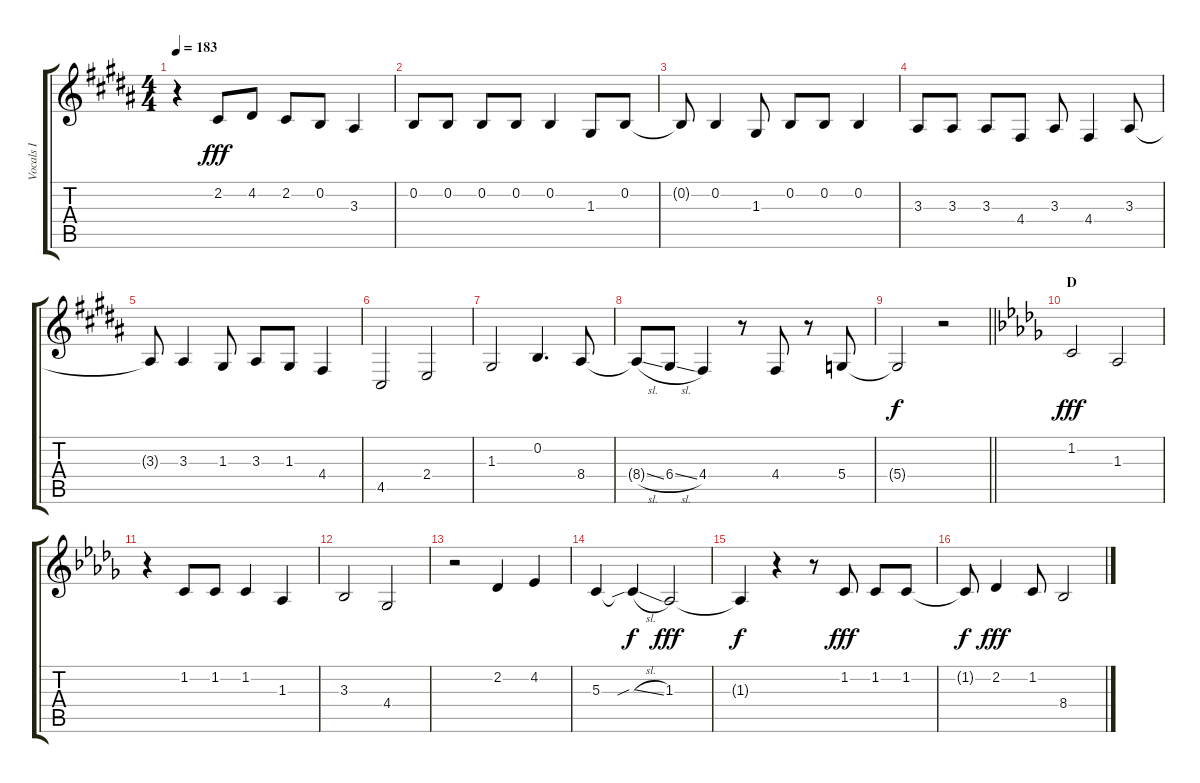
\track ("Vocals I" "Vocals I") {instrument voiceoohs}
\staff {score tabs}
\tuning (E4 B3 G3 D3 A2 E2) {hide}
\ts (4 4)
\tempo 183
\clef g2
\ks b
r.4{dy fff} 2.2.8 4.2.8 2.2.8 0.2.8 3.3.4 |
0.2.8 0.2.8 0.2.8 0.2.8 0.2.4 1.3.8 0.2.8 |
0.2{t}.8 0.2.4 1.3.8 0.2.8 0.2.8 0.2.4 |
3.3.8 3.3.8 3.3.8 4.4.8 3.3.8 4.4.4 3.3.8 |
3.3{t}.8 3.3.4 1.3.8 3.3.8 1.3.8 4.4.4 |
4.5.2 2.4.2 |
1.3.2 0.2.4{d} 8.4.8 |
8.4{sl t}.8 6.4{sl}.8 4.4.4 r.8 4.4.8 r.8 5.4.8 |
\barLineRight lightlight
5.4{t}.2{dy f} r.2 |
\section ("" "D")
\ks db
1.2.2{dy fff} 1.3.2 |
r.4 1.2.8 1.2.8 1.2.4 1.3.4 |
3.3.2 4.4.2 |
r.2 2.2.4 4.2.4 |
5.3.4 5.3{sib sl t}.4{dy f} 1.3.2{dy fff} |
1.3{t}.4{dy f} r.4 r.8 1.2.8{dy fff} 1.2.8 1.2.8 |
1.2{t}.8{dy f} 2.2.4{dy fff} 1.2.8 8.4.2
